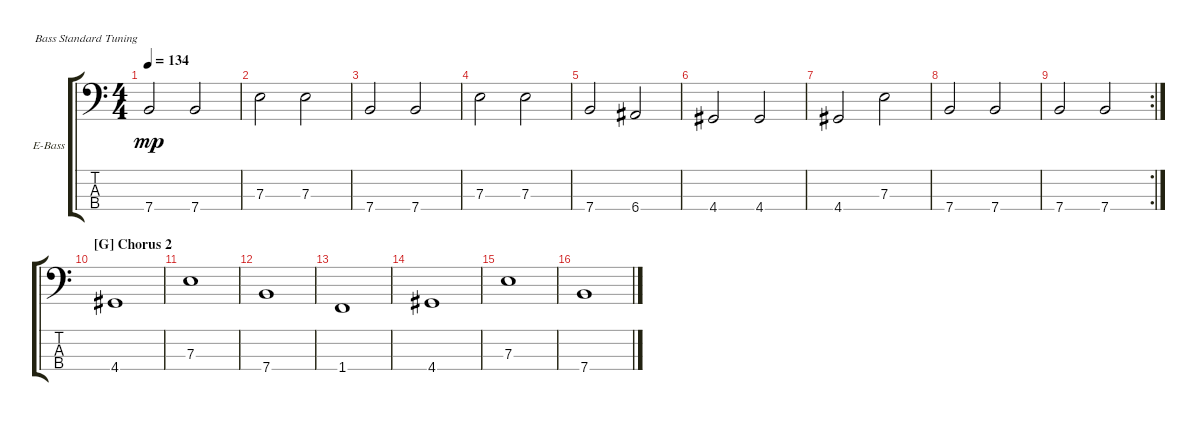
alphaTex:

\defaultSystemsLayout 4
\bracketExtendMode groupsimilarinstruments
\firstSystemTrackNameOrientation horizontal
\otherSystemsTrackNameOrientation horizontal
\track ("Electric Bass" "E-Bass") {instrument electricbassfinger}
\staff {score tabs}
\tuning (G2 D2 A1 E1)
\ts (4 4)
\tempo 134
\clef f4
\ks c
7.4.2{dy mp} 7.4.2 |
7.3.2 7.3.2 |
7.4.2 7.4.2 |
7.3.2 7.3.2 |
7.4.2 6.4.2 |
4.4.2 4.4.2 |
4.4.2 7.3.2 |
7.4.2 7.4.2 |
\rc 2
7.4.2 7.4.2 |
\section ("G" "Chorus 2")
4.4.1 |
7.3.1 |
7.4.1 |
1.4.1 |
4.4.1 |
7.3.1 |
7.4.1
